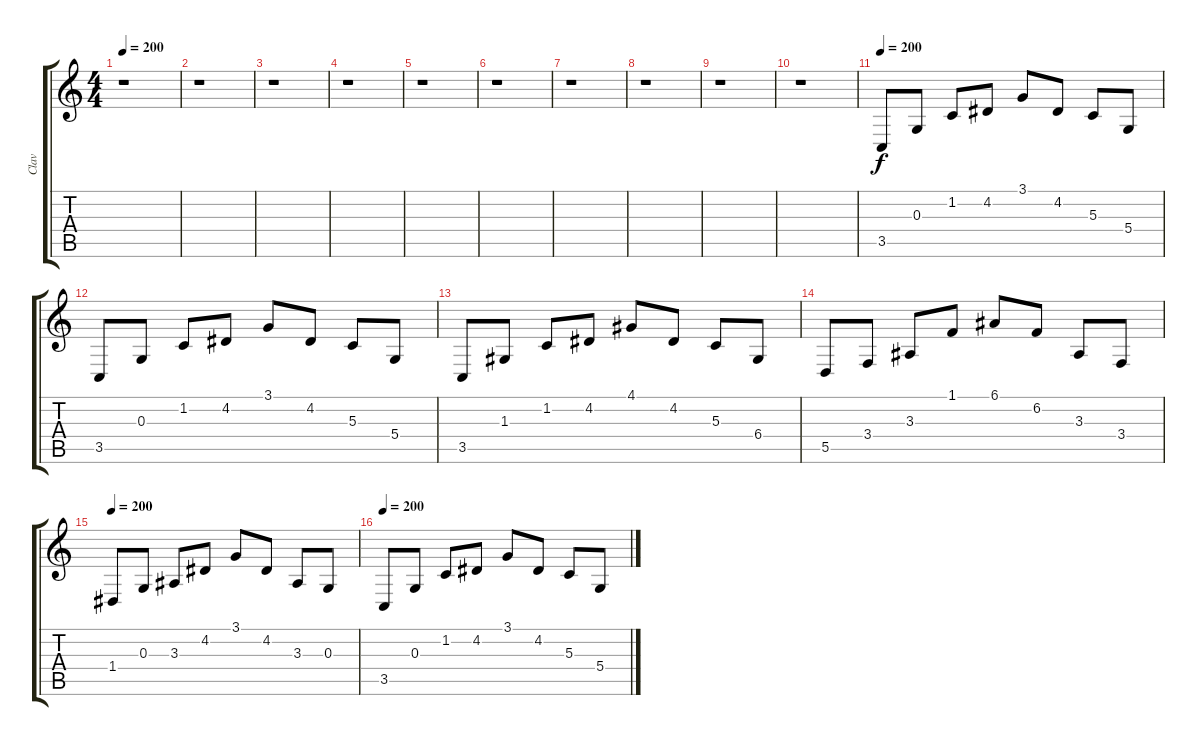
\track ("Clav" "Clav") {instrument vibraphone}
\staff {score tabs}
\tuning (E4 B3 G3 D3 A2 E2) {hide}
\ts (4 4)
\tempo 200
\clef g2
\ks c
r.1{dy mf} |
r.1 |
r.1 |
r.1 |
r.1 |
r.1 |
r.1 |
r.1 |
r.1 |
r.1 |
\tempo 200
3.5.8{dy f} 0.3.8 1.2.8 4.2.8 3.1.8 4.2.8 5.3.8 5.4.8 |
3.5.8 0.3.8 1.2.8 4.2.8 3.1.8 4.2.8 5.3.8 5.4.8 |
3.5.8 1.3.8 1.2.8 4.2.8 4.1.8 4.2.8 5.3.8 6.4.8 |
5.5.8 3.4.8 3.3.8 1.1.8 6.1.8 6.2.8 3.3.8 3.4.8 |
\tempo 200
1.4.8 0.3.8 3.3.8 4.2.8 3.1.8 4.2.8 3.3.8 0.3.8 |
\tempo 200
3.5.8 0.3.8 1.2.8 4.2.8 3.1.8 4.2.8 5.3.8 5.4.8
